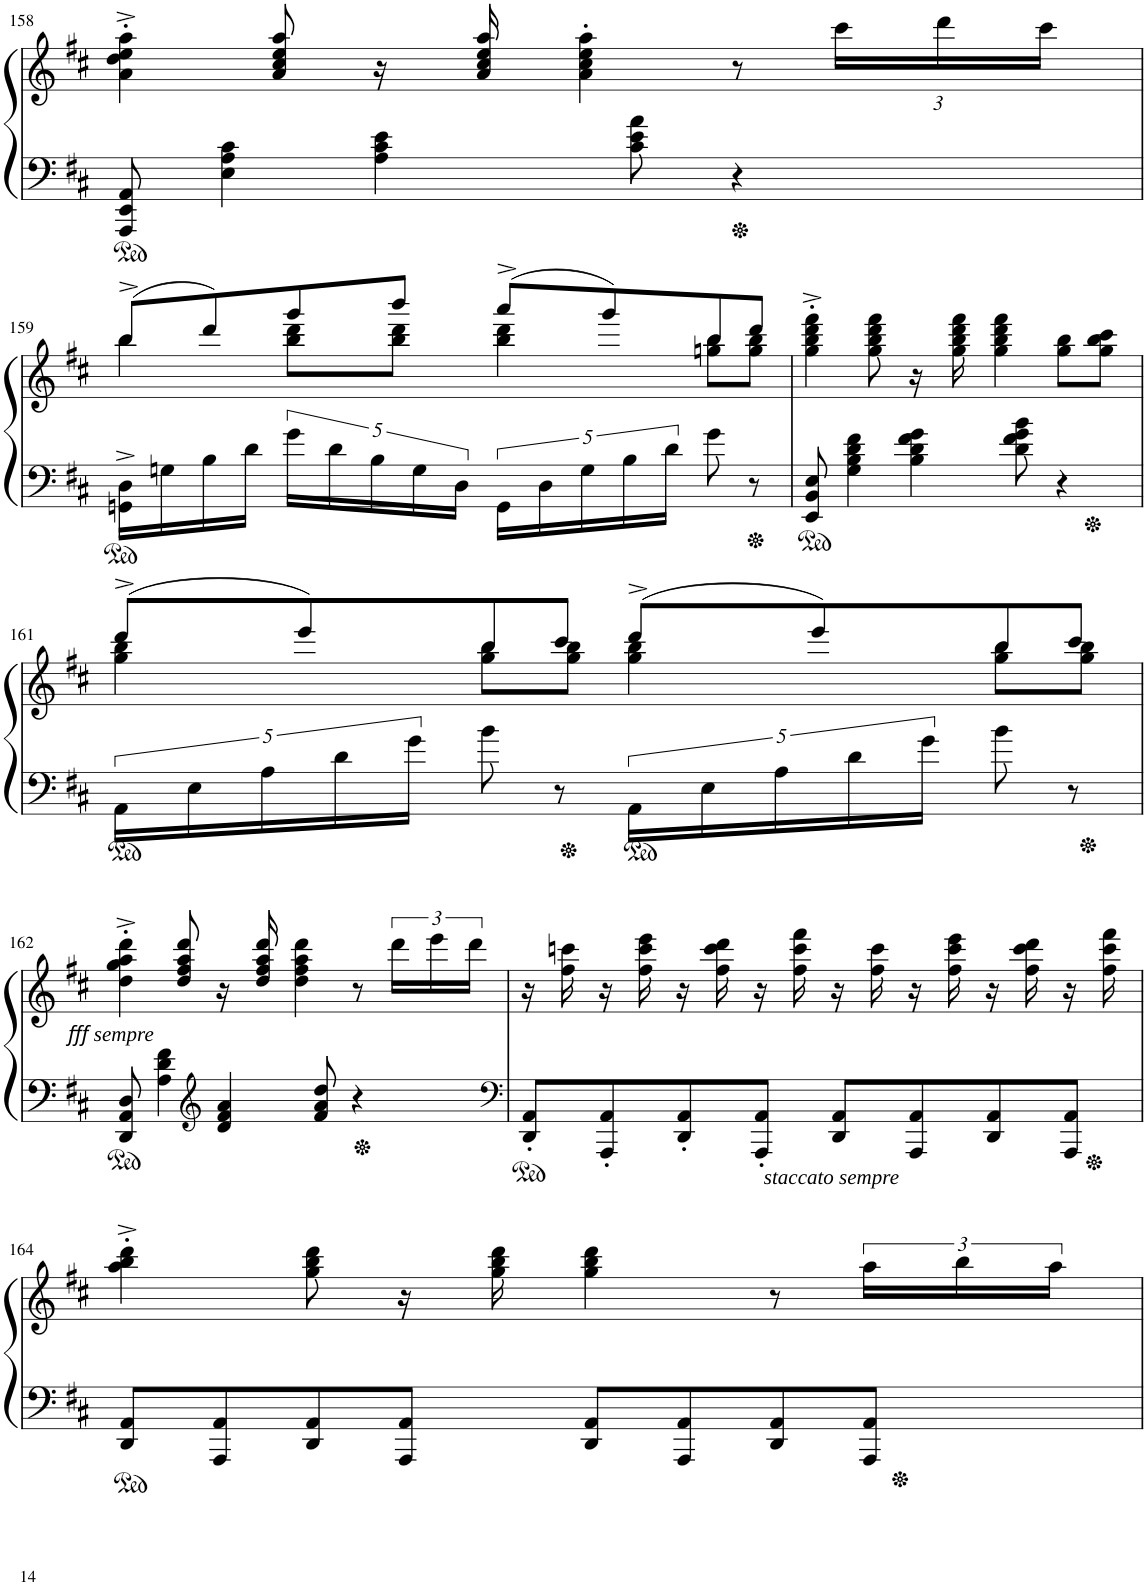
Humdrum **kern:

**kern	**kern	**dynam
*part1	*part1	*part1
*staff2	*staff1	*staff1/2
*I"Piano	*	*
*I'Pno	*	*
!!LO:PB:g=z
*clefF4	*clefG2	*
*k[f#c#]	*k[f#c#]	*
*M4/4	*M4/4	*
*met(c)	*met(c)	*
=158	=158	=158
*	*^	*
8AAA/ 8EE/ 8AA/	4a\'^ 4dd\'^ 4ee\'^ 4aa\'^	4ryy	.
4E\ 4A\ 4c#\	.	.	.
.	8ryy	8a/ 8cc#/ 8ee/ 8aa/	.
4A\ 4c#\ 4e\	16r	16ryy	.
.	16ryy	16a/ 16cc#/ 16ee/ 16aa/	.
.	4a\' 4cc#\' 4ee\' 4aa\'	2ryy	.
8c#\ 8e\ 8a\	.	.	.
4r	8r	.	.
*	*Xbrackettup	*	*
.	24ccc#\LL	.	.
.	24ddd\	.	.
.	24ccc#\JJ	.	.
!!LO:LB:g=z	!!
=159	=159	=159	=159
16GGn\^ 16D\^LL	(8bb^/L	4bb\	.
16Gn\	.	.	.
16B\	8ddd/)	.	.
16d\JJ	.	.	.
20g\LL	8ggg/	8bb\ 8ddd\L	.
20d\	.	.	.
20B\	.	.	.
.	8bbb/J	8bb\ 8ddd\J	.
20G\	.	.	.
20D\JJ	.	.	.
20GG\LL	(8aaa^/L	4bb\ 4ddd\	.
20D\	.	.	.
20G\	.	.	.
.	8ggg/)	.	.
20B\	.	.	.
20d\JJ	.	.	.
8g\	8bb/	8ggn\ 8bb\L	.
8r	8ddd/J	8gg\ 8bb\J	.
=160	=160	=160	=160
8EE/ 8BB/ 8E/	4gg\'^ 4bb\'^ 4ddd\'^ 4fff#\'^	4ryy	.
4G\ 4B\ 4d\ 4f#\	.	.	.
.	8ryy	8gg\ 8bb\ 8ddd\ 8fff#\	.
4B\ 4d\ 4f#\ 4g\	16r	16ryy	.
.	16ryy	16gg\ 16bb\ 16ddd\ 16fff#\	.
.	4gg\ 4bb\ 4ddd\ 4fff#\	2ryy	.
8d\ 8f#\ 8g\ 8b\	.	.	.
4r	8gg\ 8bb\L	.	.
.	8gg\ 8bb\ 8ccc#\J	.	.
!!LO:LB:g=z	!!
=161	=161	=161	=161
20AA\LL	(8ddd^/L	4gg\ 4bb\	.
20E\	.	.	.
20A\	.	.	.
.	8eee/)	.	.
20d\	.	.	.
20g\JJ	.	.	.
8b\	8bb/	8gg\ 8bb\L	.
8r	8ccc#/J	8gg\ 8bb\J	.
20AA\LL	(8ddd^/L	4gg\ 4bb\	.
20E\	.	.	.
20A\	.	.	.
.	8eee/)	.	.
20d\	.	.	.
20g\JJ	.	.	.
8b\	8bb/	8gg\ 8bb\L	.
8r	8ccc#/J	8gg\ 8bb\J	.
!!LO:LB:g=z	!!
=162	=162	=162	=162
!	!	!	!LO:DY:b
8DD/ 8AA/ 8D/	4dd\'^ 4gg\'^ 4aa\'^ 4ddd\'^	4ryy	other-dynamics
4A\ 4d\ 4f#\	.	.	.
.	8ryy	8dd/ 8ff#/ 8aa/ 8ddd/	.
*clefG2	*	*	*
4d/ 4f#/ 4a/	16r	16ryy	.
.	16ryy	16dd/ 16ff#/ 16aa/ 16ddd/	.
.	4dd\ 4ff#\ 4aa\ 4ddd\	2ryy	.
8f#/ 8a/ 8dd/	.	.	.
4r	8r	.	.
*	*brackettup	*	*
.	24ddd\LL	.	.
.	24eee\	.	.
.	24ddd\JJ	.	.
=163	=163	=163	=163
*clefF4	*	*	*
8DD/' 8AA/'L	16r	16ryy	.
.	16ryy	16ff#\ 16cccn\	.
8AAA/' 8AA/'	16r	16ryy	.
.	16ryy	16ff#\ 16ccc\ 16eee\	.
8DD/' 8AA/'	16r	16ryy	.
.	16ryy	16ff#\ 16ccc\ 16ddd\	.
8AAA/' 8AA/'J	16r	16ryy	.
.	16ryy	16ff#\ 16ccc\ 16fff#\	.
!	!	!	!LO:DY:b=2
8DD/' 8AA/'L	16r	16ryy	other-dynamics
.	16ryy	16ff#\ 16ccc\	.
8AAA/' 8AA/'	16r	16ryy	.
.	16ryy	16ff#\ 16ccc\ 16eee\	.
8DD/' 8AA/'	16r	16ryy	.
.	16ryy	16ff#\ 16ccc\ 16ddd\	.
8AAA/' 8AA/'J	16r	16ryy	.
.	16ryy	16ff#\ 16ccc\ 16fff#\	.
!!LO:LB:g=z	!!
=164	=164	=164	=164
8DD/' 8AA/'L	4aa\'^ 4bb\'^ 4ddd\'^	4ryy	.
8AAA/' 8AA/'	.	.	.
8DD/' 8AA/'	8ryy	8gg\ 8bb\ 8ddd\	.
8AAA/' 8AA/'J	16r	16ryy	.
.	16ryy	16gg\ 16bb\ 16ddd\	.
8DD/' 8AA/'L	4gg\ 4bb\ 4ddd\	2ryy	.
8AAA/' 8AA/'	.	.	.
8DD/' 8AA/'	8r	.	.
8AAA/' 8AA/'J	24aa\LL	.	.
.	24bb\	.	.
.	24aa\JJ	.	.
*	*v	*v	*
=	=	=
*-	*-	*-
